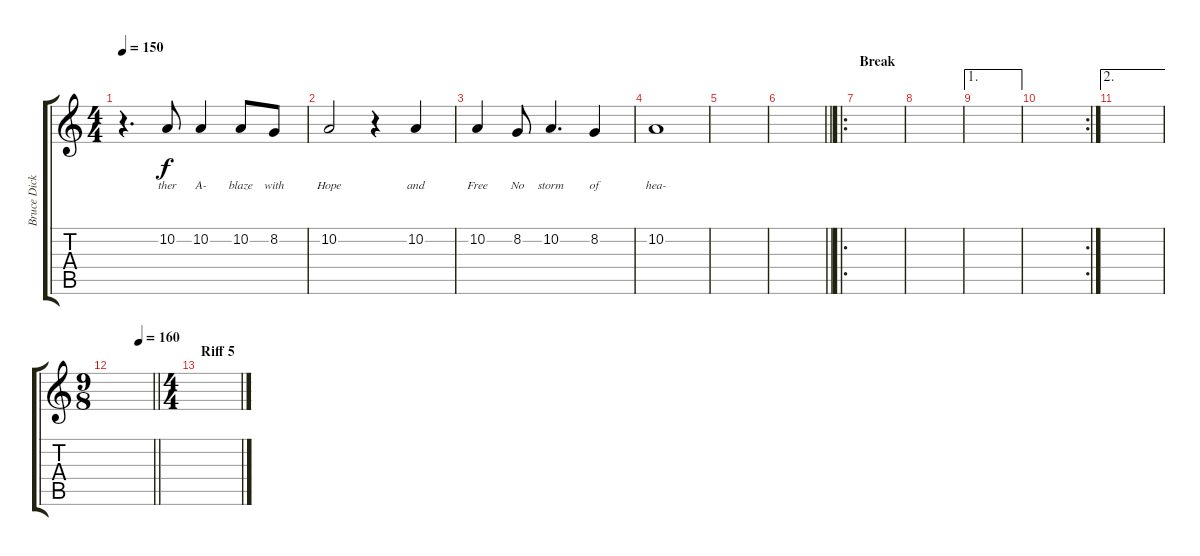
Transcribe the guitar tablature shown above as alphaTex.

\track ("Bruce Dickinson" "Bruce Dick") {instrument voiceoohs}
\staff {score tabs}
\tuning (E4 B3 G3 D3 A2 E2) {hide}
\ts (4 4)
\tempo 150
\clef g2
\ks c
r.4{d dy f} 10.2.8{lyrics (0 "ther") lyrics (1 "") lyrics (2 "") lyrics (3 "") lyrics (4 "")} 10.2.4{lyrics (0 "A-") lyrics (1 "") lyrics (2 "") lyrics (3 "") lyrics (4 "")} 10.2.8{lyrics (0 "blaze") lyrics (1 "") lyrics (2 "") lyrics (3 "") lyrics (4 "")} 8.2.8{lyrics (0 "with") lyrics (1 "") lyrics (2 "") lyrics (3 "") lyrics (4 "")} |
10.2.2{lyrics (0 "Hope") lyrics (1 "") lyrics (2 "") lyrics (3 "") lyrics (4 "")} r.4 10.2.4{lyrics (0 "and") lyrics (1 "") lyrics (2 "") lyrics (3 "") lyrics (4 "")} |
10.2.4{lyrics (0 "Free") lyrics (1 "") lyrics (2 "") lyrics (3 "") lyrics (4 "")} 8.2.8{lyrics (0 "No") lyrics (1 "") lyrics (2 "") lyrics (3 "") lyrics (4 "")} 10.2.4{d lyrics (0 "storm") lyrics (1 "") lyrics (2 "") lyrics (3 "") lyrics (4 "")} 8.2.4{lyrics (0 "of") lyrics (1 "") lyrics (2 "") lyrics (3 "") lyrics (4 "")} |
10.2.1{lyrics (0 "hea-") lyrics (1 "") lyrics (2 "") lyrics (3 "") lyrics (4 "")} |
|
\barLineRight lightlight
|
\ro
\section ("" "Break")
|
|
\ae 1
|
\rc 2
|
\ae 2
|
\ts (9 8)
\tempo (160 0.6666666666666666)
\barLineRight lightlight
|
\ts (4 4)
\section ("" "Riff 5")
